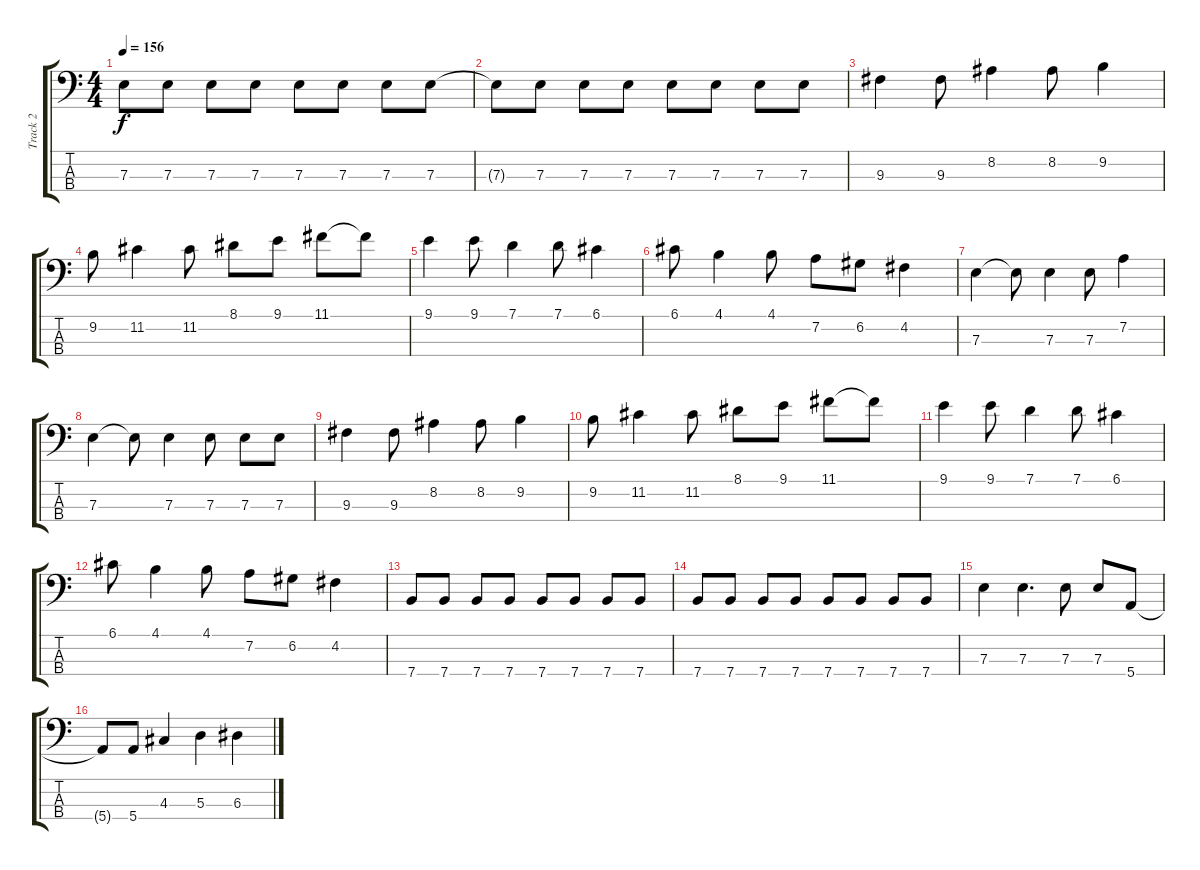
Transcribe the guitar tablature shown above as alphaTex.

\track ("Track 2" "Track 2") {instrument electricbassfinger}
\staff {score tabs}
\tuning (G2 D2 A1 E1) {hide}
\ts (4 4)
\tempo 156
\clef f4
\ks c
7.3{t}.8{dy f} 7.3.8 7.3.8 7.3.8 7.3.8 7.3.8 7.3.8 7.3.8 |
7.3{t}.8 7.3.8 7.3.8 7.3.8 7.3.8 7.3.8 7.3.8 7.3.8 |
9.3.4 9.3.8 8.2.4 8.2.8 9.2.4 |
9.2.8 11.2.4 11.2.8 8.1.8 9.1.8 11.1.8 11.1{t}.8 |
9.1.4 9.1.8 7.1.4 7.1.8 6.1.4 |
6.1.8 4.1.4 4.1.8 7.2.8 6.2.8 4.2.4 |
7.3.4 7.3{t}.8 7.3.4 7.3.8 7.2.4 |
7.3.4 7.3{t}.8 7.3.4 7.3.8 7.3.8 7.3.8 |
9.3.4 9.3.8 8.2.4 8.2.8 9.2.4 |
9.2.8 11.2.4 11.2.8 8.1.8 9.1.8 11.1.8 11.1{t}.8 |
9.1.4 9.1.8 7.1.4 7.1.8 6.1.4 |
6.1.8 4.1.4 4.1.8 7.2.8 6.2.8 4.2.4 |
7.4.8 7.4.8 7.4.8 7.4.8 7.4.8 7.4.8 7.4.8 7.4.8 |
7.4.8 7.4.8 7.4.8 7.4.8 7.4.8 7.4.8 7.4.8 7.4.8 |
7.3.4 7.3.4{d} 7.3.8 7.3.8 5.4.8 |
5.4{t}.8 5.4.8 4.3.4 5.3.4 6.3.4
